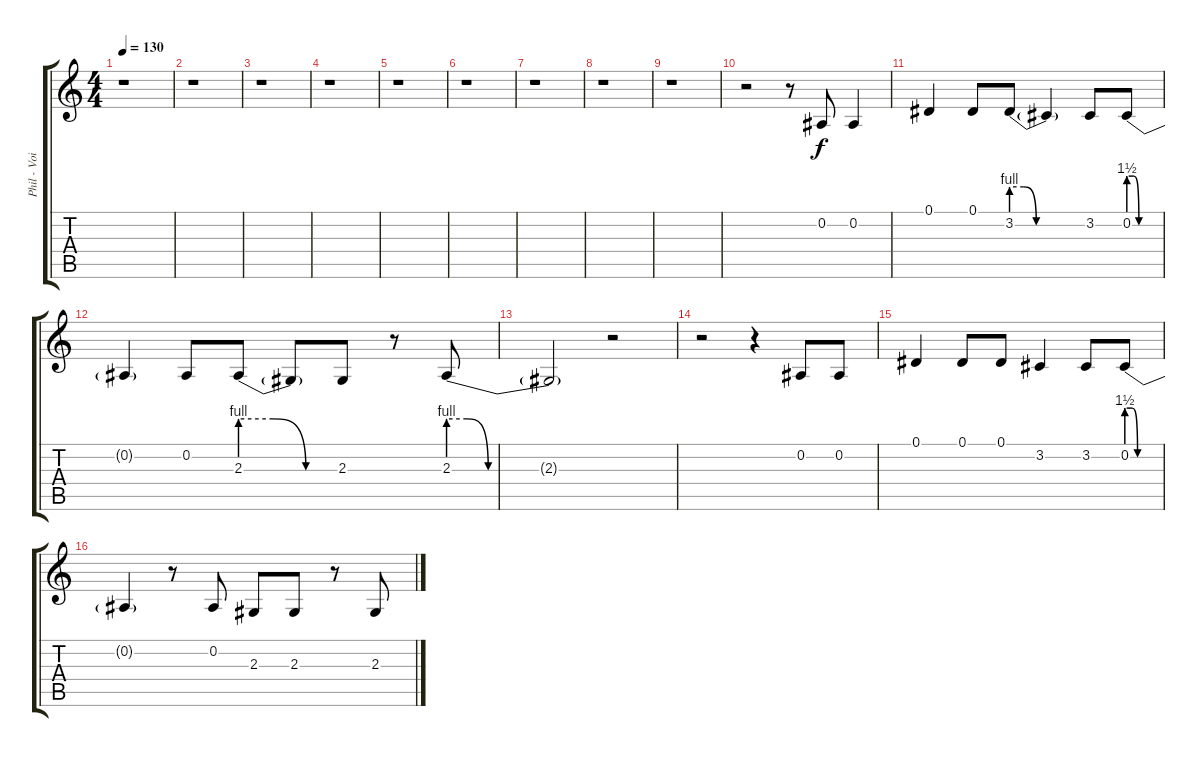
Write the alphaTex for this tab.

\track ("Phil - Voice" "Phil - Voi") {instrument lead2sawtooth}
\staff {score tabs}
\tuning (Eb4 Bb3 Gb3 Db3 Ab2 Eb2) {hide}
\ts (4 4)
\tempo 130
\tempo 128
\tempo 130
\clef g2
\ks c
r.1{dy f instrument lead2sawtooth} |
r.1 |
r.1 |
r.1 |
r.1 |
r.1 |
r.1 |
r.1 |
r.1 |
r.2 r.8 0.2.8 0.2.4 |
0.1.4 0.1.8 3.2{be (custom 0 4 10 4 20 0 40 0 60 0)}.8 3.2{t}.4 3.2.8 0.2{be (custom 0 6 10 6 20 0 40 0 60 0)}.8 |
0.2{t}.4 0.2.8 2.3{be (custom 0 4 20 4 40 0 60 0)}.8 2.3{t}.8 2.3.8 r.8 2.3{be (custom 0 4 7 4 15 0 40 0 60 0)}.8 |
2.3{t}.2 r.2 |
r.2 r.4 0.2.8 0.2.8 |
0.1.4 0.1.8 0.1.8 3.2.4 3.2.8 0.2{be (custom 0 6 10 6 20 0 40 0 60 0)}.8 |
0.2{t}.4 r.8 0.2.8 2.3.8 2.3.8 r.8 2.3.8
